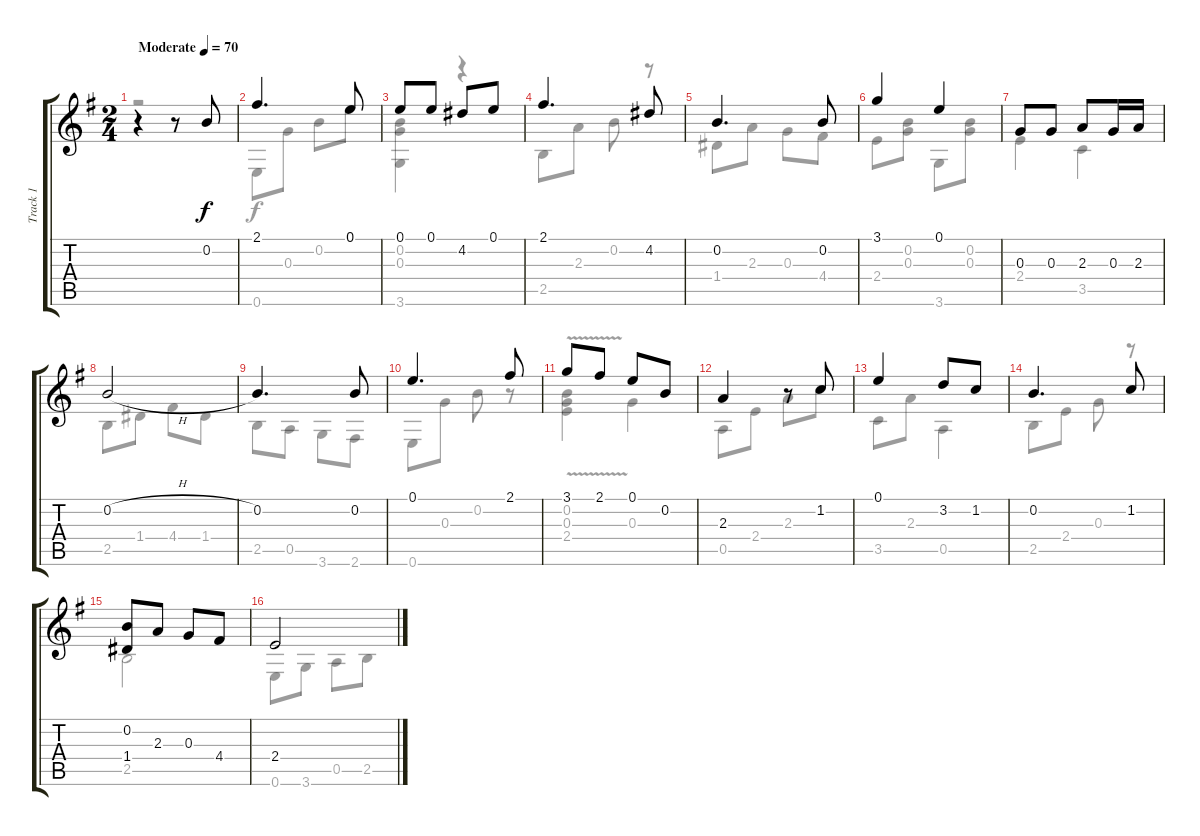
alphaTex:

\track ("Track 1" "Track 1") {instrument acousticguitarnylon}
\staff {score tabs}
\tuning (E4 B3 G3 D3 A2 E2) {hide}
\voice
\ts (2 4)
\tempo (70 "Moderate")
\clef g2
\ks g
r.4{dy f instrument acousticguitarnylon} r.8 0.2.8 |
2.1.4{d beam Up} 0.1.8{beam Up} |
0.1.8 0.1.8 4.2.8 0.1.8 |
2.1.4{d beam Up} 4.2.8{beam Up} |
0.2.4{d beam Up} 0.2.8{beam Up} |
3.1.4 0.1.4 |
0.3.8 0.3.8 2.3.8 0.3.16 2.3.16 |
0.2{h}.2{beam Up} |
0.2.4{d} 0.2.8 |
0.1.4{d beam Up} 2.1.8{beam Up} |
3.1.8 2.1.8 0.1.8 0.2.8 |
2.3.4 r.8 1.2.8{beam Up} |
0.1.4 3.2.8 1.2.8 |
0.2.4{d} 1.2.8 |
(0.2 1.4).8 2.3.8 0.3.8 4.4.8 |
2.4{h}.2
\voice
\clef g2
\ottava regular
\simile none
\ks g
r.2{dy f} |
0.6.8 0.3.8 0.2.8 0.1.8 |
(0.2 0.3 3.6).4 r.4 |
2.5.8 2.3.8 0.2.8 r.8 |
1.4.8 2.3.8 0.3.8 4.4.8 |
2.4.8 (0.2 0.3).8 3.6.8 (0.2 0.3).8 |
2.4.4 3.5.4 |
2.5.8 1.4.8 4.4.8 1.4.8 |
2.5.8 0.5.8 3.6.8 2.6.8 |
0.6.8 0.3.8 0.2.8 r.8 |
(0.2 0.3 2.4{v}).4 0.3.4 |
0.5.8 2.4.8 2.3.8 1.2.8 |
3.5.8 2.3.8 0.5.4 |
2.5.8 2.4.8 0.3.8 r.8 |
2.5.2 |
0.6.8 3.6.8 0.5.8 2.5.8
